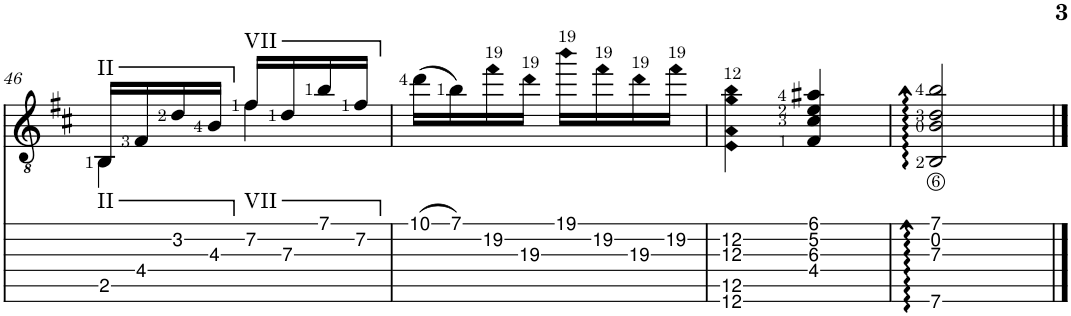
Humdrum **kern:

**kern	**kern
*part1	*part1
*staff2	*staff1
*I"Classical Guitar	*
!!LO:PB:g=z
*	*clefGv2
*k[f#c#]	*k[f#c#]
*b:	*b:
*M2/4	*M2/4
=46	=46
*^	*^
!	!	!LO:TX:a:t=II	!
!LO:TX:a:t=II	!	!	!
16BBLL	4BB	16BB/LL	4BB\
16F#J	.	16F#/	.
16dL	.	16d/	.
16BJJ	.	16B/JJ	.
!	!	!LO:TX:a:t=VII	!
!LO:TX:a:t=VII	!	!	!
16f#LL	4f#	16f#/LL	4f#\
16dJ	.	16d/	.
16bL	.	16b/	.
16f#JJ	.	16f#/JJ	.
*v	*v	*	*
*	*v	*v
=47	=47
16ddLL	(16dd\LL
16bJ	16b\)
!	!LO:TX:a:t=19
!LO:N:head=diamond	!LO:N:head=diamond
16ff#L	16ff#\
!	!LO:TX:a:t=19
!LO:N:head=diamond	!LO:N:head=diamond
16ddJJ	16dd\JJ
!	!LO:TX:a:t=19
!LO:N:head=diamond	!LO:N:head=diamond
16bbLL	16bb\LL
!	!LO:TX:a:t=19
!LO:N:head=diamond	!LO:N:head=diamond
16ff#J	16ff#\
!	!LO:TX:a:t=19
!LO:N:head=diamond	!LO:N:head=diamond
16ddL	16dd\
!	!LO:TX:a:t=19
!LO:N:head=diamond	!LO:N:head=diamond
16ff#JJ	16ff#\JJ
=48	=48
!	!LO:TX:a:t=12
!LO:N:n=1:head=diamond	!
!LO:N:n=2:head=diamond	!
!LO:N:n=3:head=diamond	!
!LO:N:n=4:head=diamond	!LO:N:n=1:head=diamond
!	!LO:N:n=2:head=diamond
!	!LO:N:n=3:head=diamond
!	!LO:N:n=4:head=diamond
4E 4A 4g 4b	4E\ 4A\ 4g\ 4b\
4F# 4c# 4e 4a#X	4F#/ 4c#/ 4e/ 4a#X/
=49	=49
2BB: 2d: 2B: 2b:	2BB/< 2B/< 2d/< 2b/<
==	==
*-	*-
